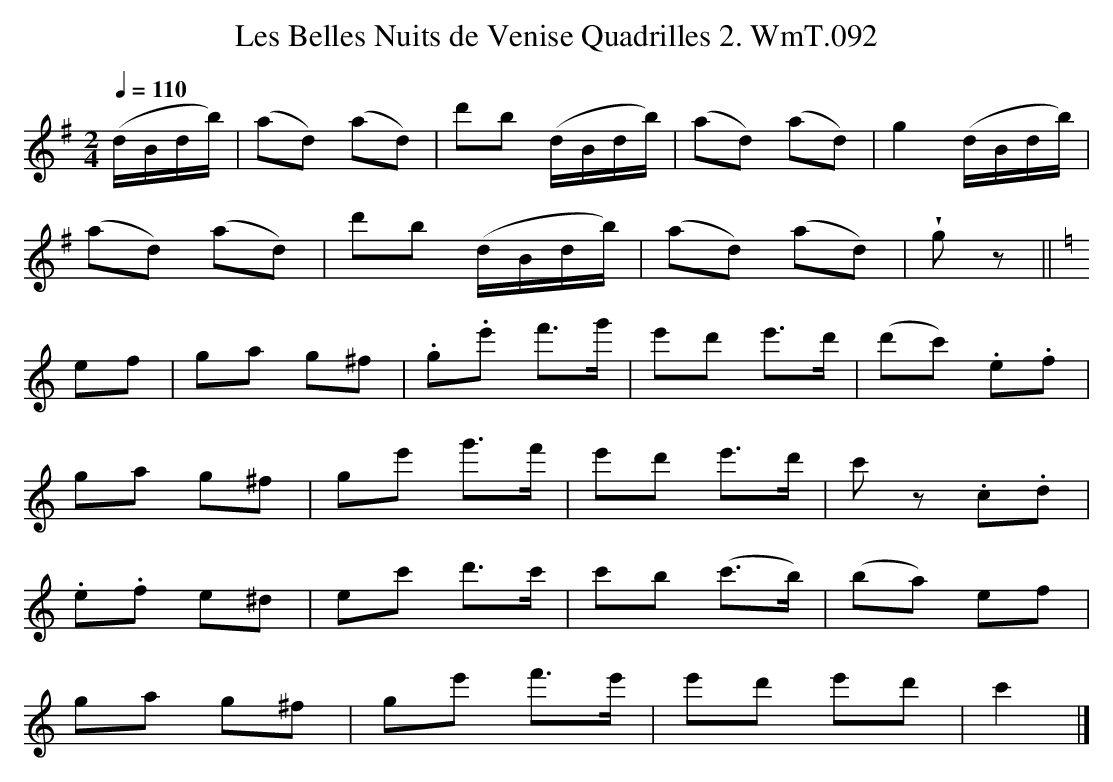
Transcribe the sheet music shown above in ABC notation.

X:1
T:Belles Nuits de Venise Quadrilles 2. WmT.092, Les
M:2/4
L:1/8
Q:1/4=110
K:G
(d/B/d/b/)|(ad) (ad)|d'b (d/B/d/b/)|(ad) (ad)|g2 (d/B/d/b/)|
(ad) (ad)|d'b (d/B/d/b/)|(ad) (ad)|!wedge!gz||
K:C
ef|ga g^f|.g.e' f'>g'|e'd' e'>d'|(d'c') .e.f|
ga g^f|ge' g'>f'|e'd' e'>d'|c'z .c.d|
.e.f e^d|ec' d'>c'|c'b (c'>b)|(ba) ef|
ga g^f|ge' f'>e'|e'd' e'd'|c'2|]
